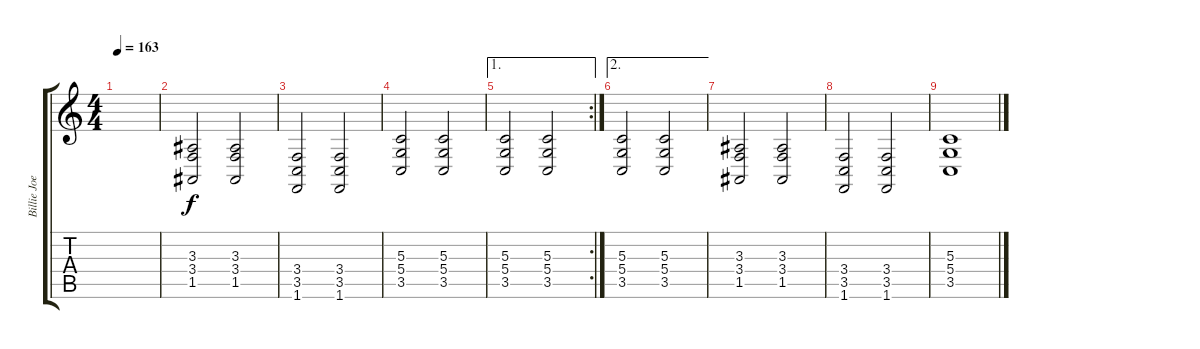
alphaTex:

\track ("Billie Joe - Piano" "Billie Joe") {instrument brightacousticpiano}
\staff {score tabs}
\tuning (E4 B3 G3 D3 A2 E2) {hide}
\ts (4 4)
\tempo 163
\clef g2
\ks c
|
(3.3 3.4 1.5).2 (3.3 3.4 1.5).2 |
(3.4 3.5 1.6).2 (3.4 3.5 1.6).2 |
(5.3 5.4 3.5).2 (5.3 5.4 3.5).2 |
\ae 1
\rc 2
(5.3 5.4 3.5).2 (5.3 5.4 3.5).2 |
\ae 2
(5.3 5.4 3.5).2 (5.3 5.4 3.5).2 |
(3.3 3.4 1.5).2 (3.3 3.4 1.5).2 |
(3.4 3.5 1.6).2 (3.4 3.5 1.6).2 |
(5.3 5.4 3.5).1
